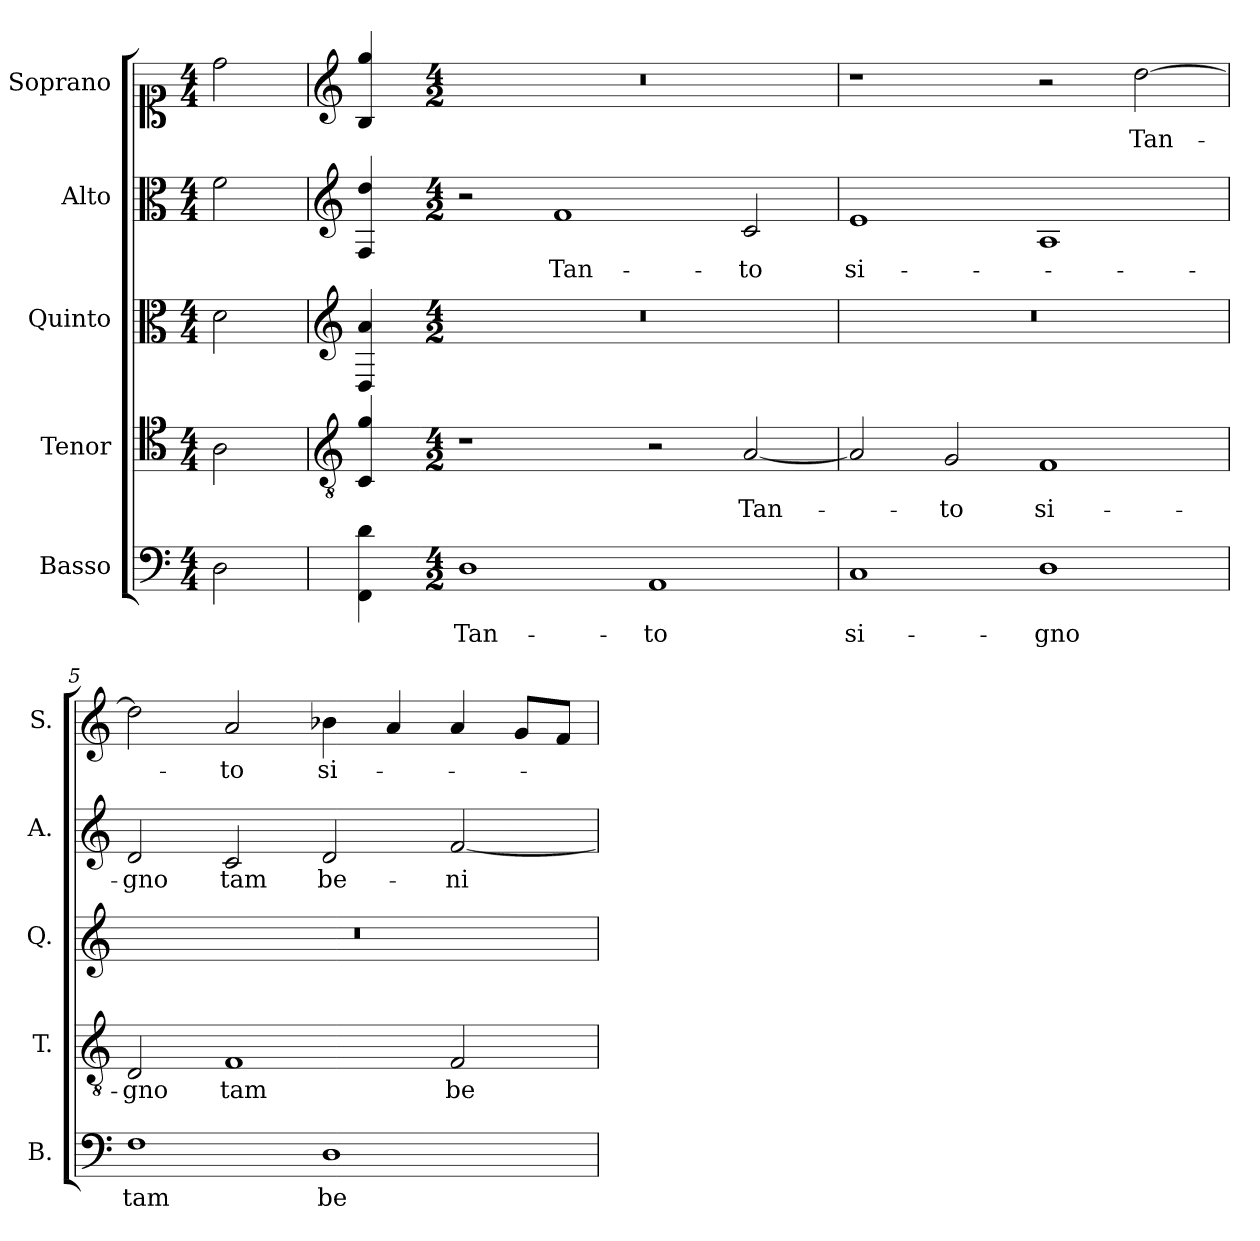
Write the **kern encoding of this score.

**kern	**text	**kern	**text	**kern	**kern	**text	**kern	**text
*part5	*part5	*part4	*part4	*part3	*part2	*part2	*part1	*part1
*staff5	*staff5	*staff4	*staff4	*staff3	*staff2	*staff2	*staff1	*staff1
*I"Basso	*	*I"Tenor	*	*I"Quinto	*I"Alto	*	*I"Soprano	*
*I'B.	*	*I'T.	*	*I'Q.	*I'A.	*	*I'S.	*
!!LO:PB:g=z
*clefF4	*	*clefC4	*	*clefC3	*clefC3	*	*clefC1	*
*	*	*ITrd7c12	*	*	*	*	*	*
*k[]	*	*k[]	*	*k[]	*k[]	*	*k[]	*
*C:	*	*C:	*	*C:	*C:	*	*C:	*
*M4/4	*	*M4/4	*	*M4/4	*M4/4	*	*M4/4	*
=1	=1	=1	=1	=1	=1	=1	=1	=1
!LO:N:head=open	!	!LO:N:head=open	!	!	!LO:N:head=open	!	!LO:N:head=open	!
2Di\	.	2AAi\	.	2di\	2fi\	.	2ddi\	.
=2	=2	=2	=2	=2	=2	=2	=2	=2
*	*	*clefGv2	*	*clefG2	*clefG2	*	*clefG2	*
4FFi\ 4di	.	4CCi/ 4Gi	.	4Di/ 4ai	4Fi/ 4ddi	.	4Bi/ 4ggi	.
=3-	=3-	=3-	=3-	=3-	=3-	=3-	=3-	=3-
*M4/2	*	*M4/2	*	*M4/2	*M4/2	*	*M4/2	*
!	!LO:LY:b:color=#000000	!	!	!LO:N:vis=1	!	!	!LO:N:vis=1	!
1Di	Tan-	1r	.	0r	2r	.	0r	.
!	!	!	!	!	!	!LO:LY:b:color=#000000	!	!
.	.	.	.	.	1fi	Tan-	.	.
!	!LO:LY:b:color=#000000	!	!	!	!	!	!	!
1AAi	-to	2r	.	.	.	.	.	.
!	!	!	!LO:LY:b:color=#000000	!	!	!	!	!
!	!	!	!	!	!	!LO:LY:b:color=#000000	!	!
.	.	[2AAi/	Tan-	.	2ci/	-to	.	.
=4	=4	=4	=4	=4	=4	=4	=4	=4
!	!LO:LY:b:color=#000000	!	!	!LO:N:vis=1	!	!	!	!
!	!	!	!	!	!	!LO:LY:b:color=#000000	!	!
1Ci	si-	2AAi/]	.	0r	1ei	si-	1r	.
!	!	!	!LO:LY:b:color=#000000	!	!	!	!	!
.	.	2GGi/	-to	.	.	.	.	.
!	!LO:LY:b:color=#000000	!	!	!	!	!	!	!
!	!	!	!LO:LY:b:color=#000000	!	!	!	!	!
1Di	-gno	1FFi	si-	.	1Ai	.	2r	.
!	!	!	!	!	!	!	!	!LO:LY:b:color=#000000
.	.	.	.	.	.	.	[2ddi\	Tan-
=5	=5	=5	=5	=5	=5	=5	=5	=5
!	!LO:LY:b:color=#000000	!	!	!	!	!	!	!
!	!	!	!LO:LY:b:color=#000000	!LO:N:vis=1	!	!	!	!
!	!	!	!	!	!	!LO:LY:b:color=#000000	!	!
1Fi	tam	2DDi/	-gno	0r	2di/	-gno	2ddi\]	.
!	!	!	!LO:LY:b:color=#000000	!	!	!	!	!
!	!	!	!	!	!	!LO:LY:b:color=#000000	!	!
!	!	!	!	!	!	!	!	!LO:LY:b:color=#000000
.	.	1FFi	tam	.	2ci/	tam	2ai/	-to
!	!LO:LY:b:color=#000000	!	!	!	!	!	!	!
!	!	!	!	!	!	!LO:LY:b:color=#000000	!	!
!	!	!	!	!	!	!	!	!LO:LY:b:color=#000000
1Di	be-	.	.	.	2di/	be-	4b-Xi\	si-
.	.	.	.	.	.	.	4ai/	.
!	!	!	!LO:LY:b:color=#000000	!	!	!	!	!
!	!	!	!	!	!	!LO:LY:b:color=#000000	!	!
.	.	2FFi/	be-	.	[2fi/	-ni-	4ai/	.
.	.	.	.	.	.	.	8gi/L	.
.	.	.	.	.	.	.	8fi/J	.
=	=	=	=	=	=	=	=	=
*-	*-	*-	*-	*-	*-	*-	*-	*-
